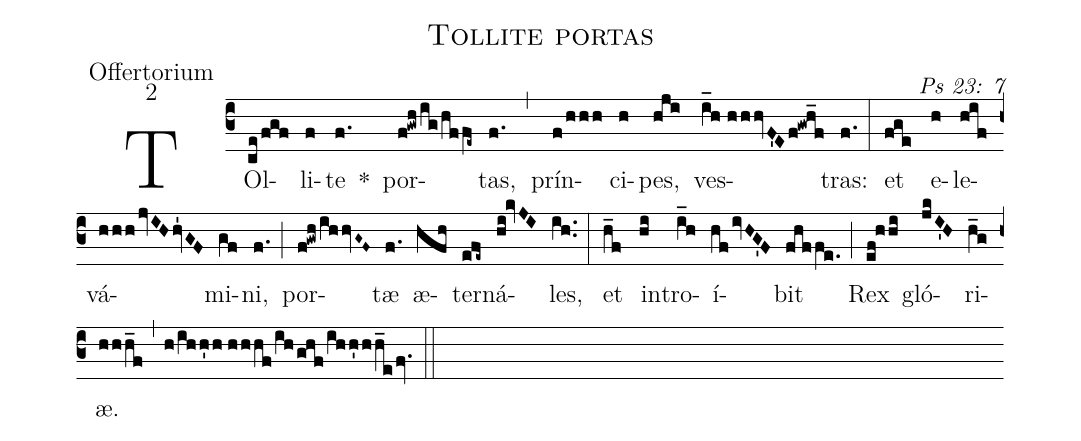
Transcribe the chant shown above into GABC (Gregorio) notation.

name: Tollite portas;
office-part: Offertorium;
mode: 2;
commentary: Ps 23: 7;
%%
(c3) TOl(ce/fgf)li(f)te(f.) *() por(f!gwh/ig/hf/fe~)tas,(f.) (,) prín(f/hhh)ci(h)pes,(hji) ves(i_h//hhhvF'Ef!gwh_f)tras:(f.) (:)
et(fge) e(h)le(hif)vá(hhh/jvIH/hv'1GF)mi(gf)ni,(f.) (;) por(f!gwh/ihhvG~F~)tæ(f.) æ(hfh)ter(efe~)ná(hi!kvJI)les,(ih..) (:)
et(h_f) in(hi)tro(i_h)í(hfivHG'F)bit(fhf/fe.) (;) Rex(ef!hhi) gló(jkI'H)ri(h_g)æ.(hhh_f,h/ihh'h//hhhf/ih/ghf/ihh'hh_efv.) (::)
